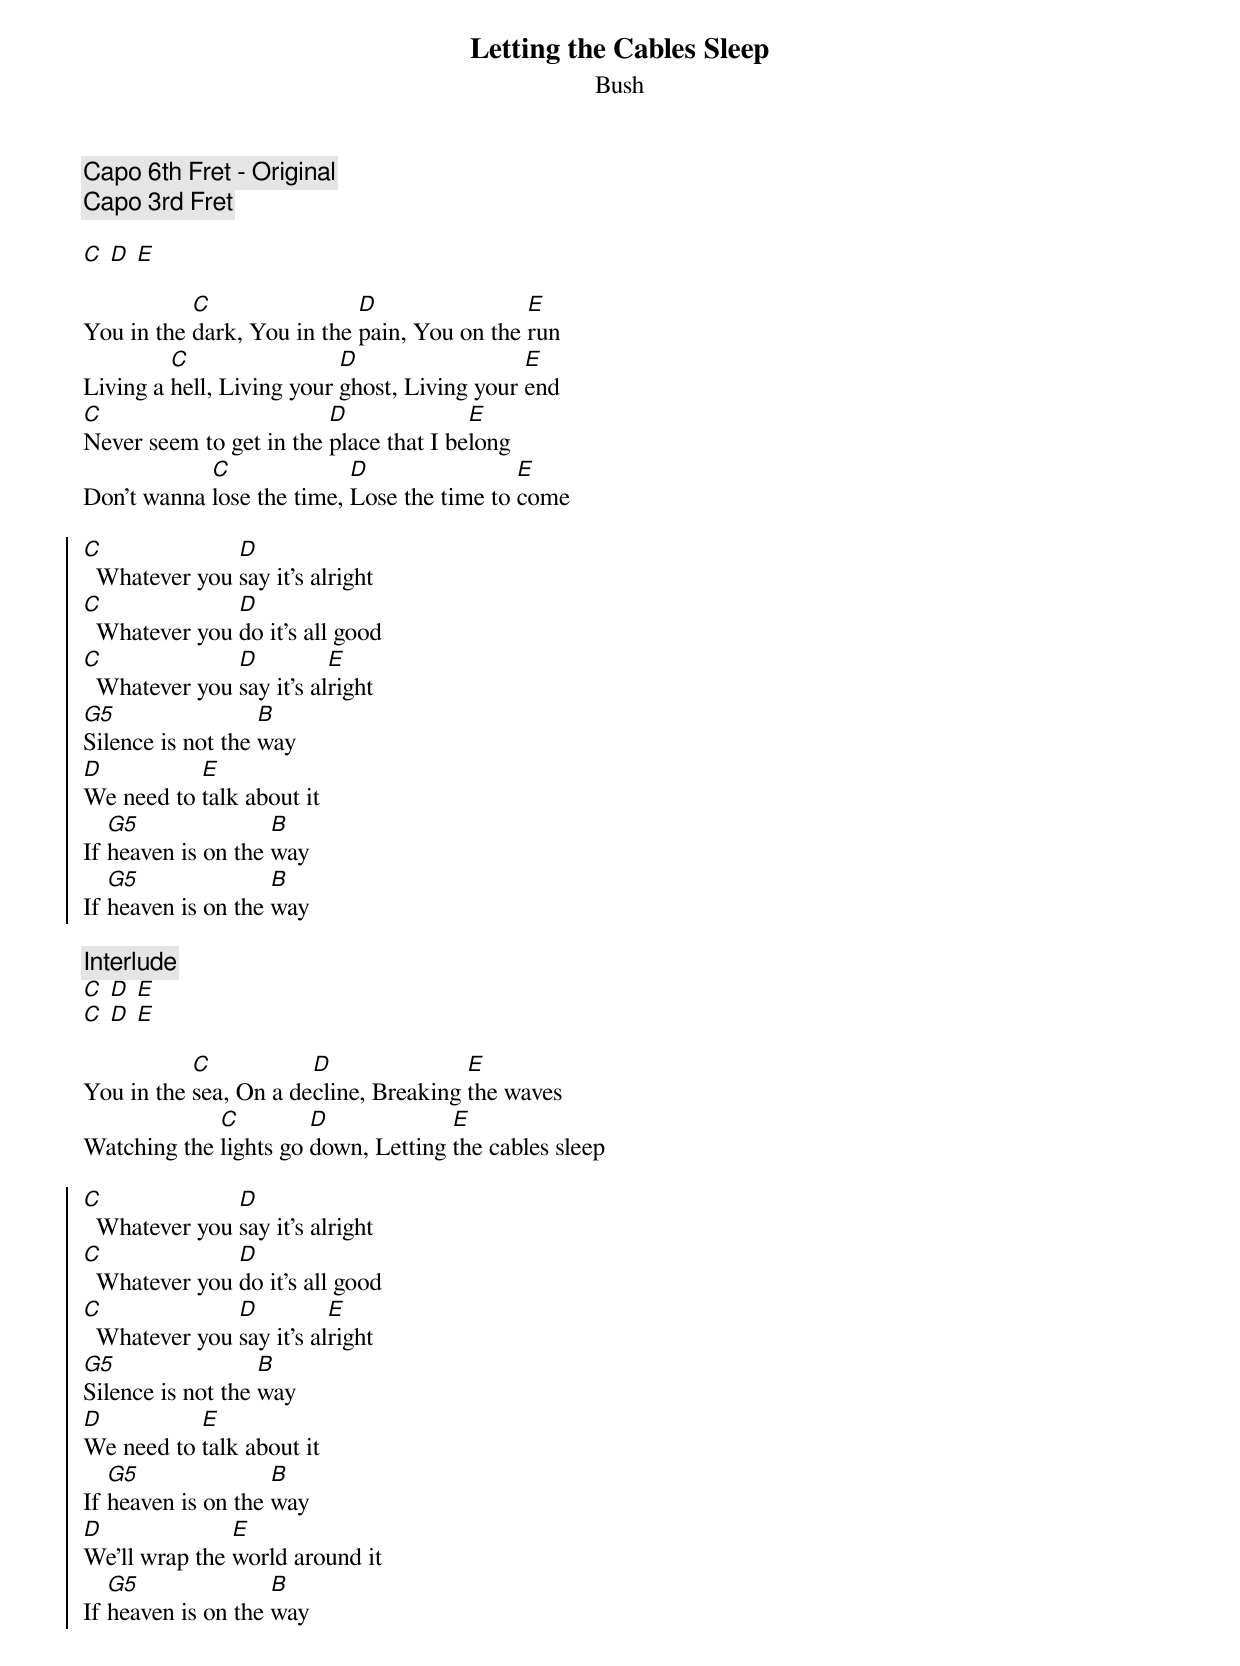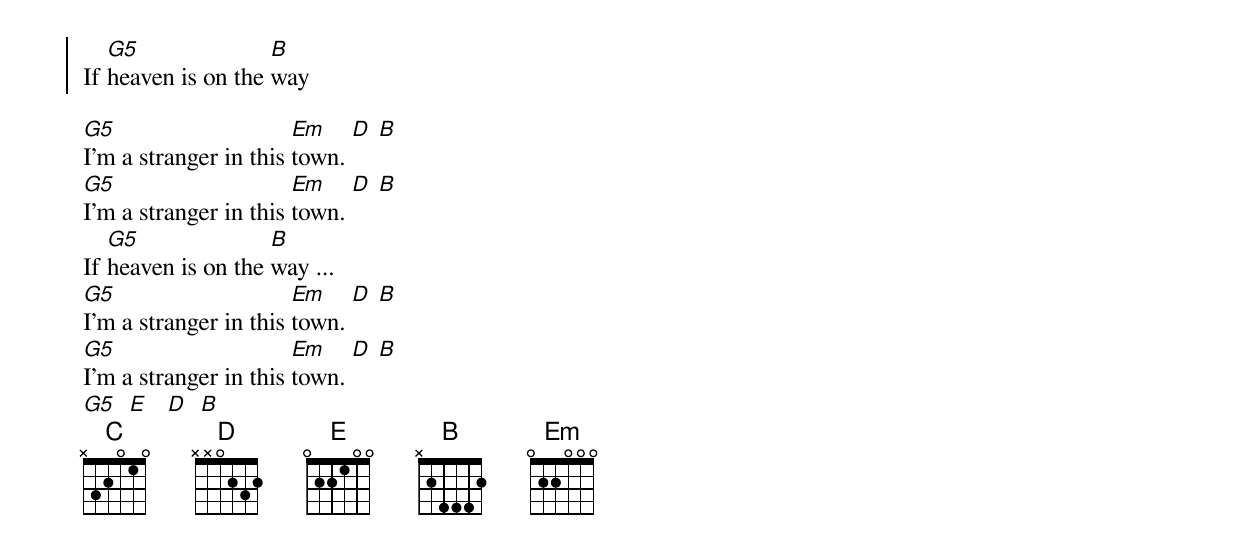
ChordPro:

{t: Letting the Cables Sleep}
{st: Bush}

{c: Capo 6th Fret - Original}
{c: Capo 3rd Fret}

[C] [D] [E]

You in the [C]dark, You in the [D]pain, You on the [E]run
Living a [C]hell, Living your [D]ghost, Living your [E]end
[C]Never seem to get in the [D]place that I be[E]long
Don't wanna [C]lose the time, [D]Lose the time to [E]come

{soc}
[C]  Whatever you [D]say it's alright
[C]  Whatever you [D]do it's all good
[C]  Whatever you [D]say it's al[E]right
[G5]Silence is not the [B]way
[D]We need to [E]talk about it
If [G5]heaven is on the [B]way
If [G5]heaven is on the [B]way
{eoc}

{c: Interlude}
[C] [D] [E]
[C] [D] [E]

You in the [C]sea, On a de[D]cline, Breaking [E]the waves
Watching the [C]lights go [D]down, Letting [E]the cables sleep

{soc}
[C]  Whatever you [D]say it's alright
[C]  Whatever you [D]do it's all good
[C]  Whatever you [D]say it's al[E]right
[G5]Silence is not the [B]way
[D]We need to [E]talk about it
If [G5]heaven is on the [B]way
[D]We'll wrap the [E]world around it
If [G5]heaven is on the [B]way
If [G5]heaven is on the [B]way
{eoc}

[G5]I'm a stranger in this [Em]town. [D] [B]
[G5]I'm a stranger in this [Em]town. [D] [B]
If [G5]heaven is on the [B]way ...
[G5]I'm a stranger in this [Em]town. [D] [B]
[G5]I'm a stranger in this [Em]town. [D] [B]
[G5]  [E]   [D]  [B]
